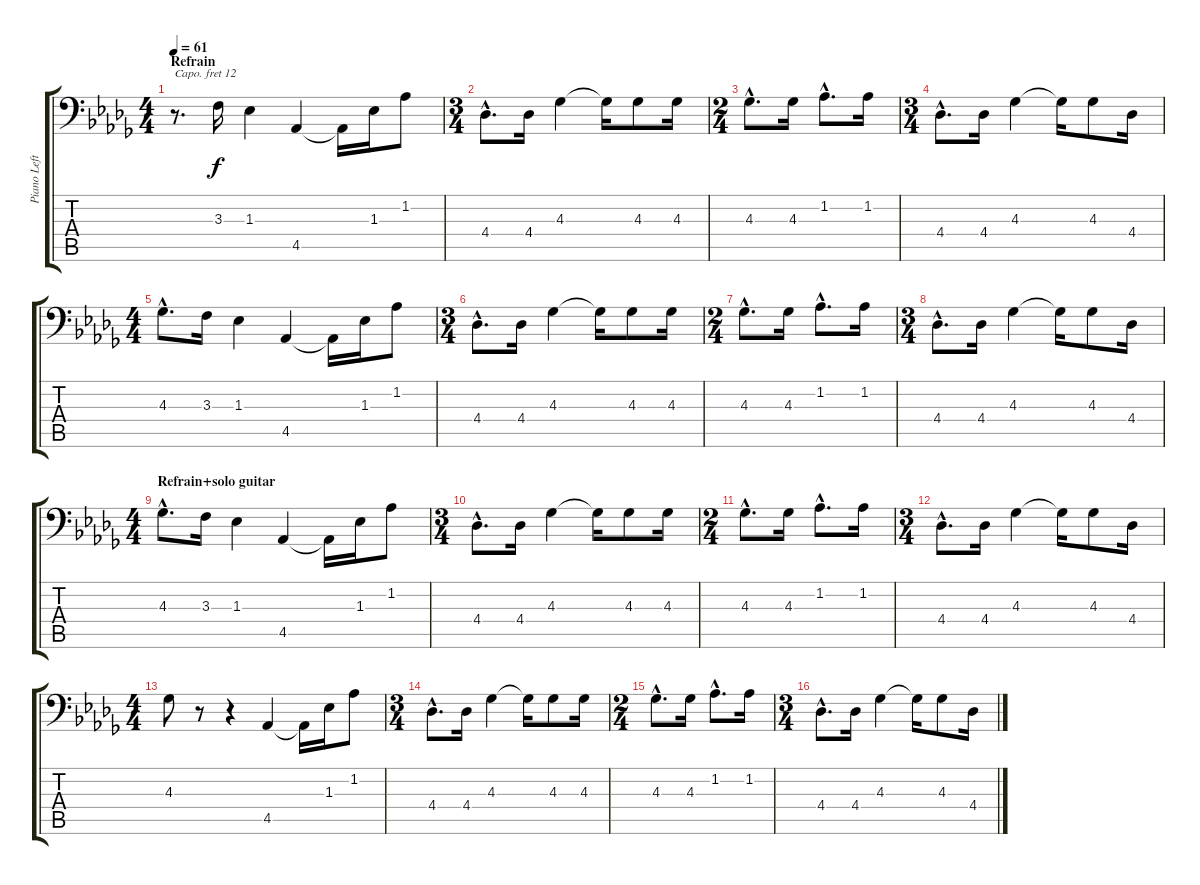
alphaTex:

\track ("Piano Left Hand" "Piano Left") {instrument acousticgrandpiano}
\staff {score tabs}
\capo 12
\tuning (C3 G2 D2 A1 E1 B0) {hide}
\ts (4 4)
\section ("" "Refrain")
\tempo 61
\clef f4
\ks db
r.8{d dy f} 3.3.16 1.3.4 4.5.4 4.5{t}.16 1.3.16 1.2.8 |
\ts (3 4)
4.4{hac}.8{d} 4.4.16 4.3.4 4.3{t}.16 4.3.8 4.3.16 |
\ts (2 4)
4.3{hac}.8{d} 4.3.16 1.2{hac}.8{d} 1.2.16 |
\ts (3 4)
4.4{hac}.8{d} 4.4.16 4.3.4 4.3{t}.16 4.3.8 4.4.16 |
\ts (4 4)
4.3{hac}.8{d} 3.3.16 1.3.4 4.5.4 4.5{t}.16 1.3.16 1.2.8 |
\ts (3 4)
4.4{hac}.8{d} 4.4.16 4.3.4 4.3{t}.16 4.3.8 4.3.16 |
\ts (2 4)
4.3{hac}.8{d} 4.3.16 1.2{hac}.8{d} 1.2.16 |
\ts (3 4)
4.4{hac}.8{d} 4.4.16 4.3.4 4.3{t}.16 4.3.8 4.4.16 |
\ts (4 4)
\section ("" "Refrain+solo guitar")
4.3{hac}.8{d} 3.3.16 1.3.4 4.5.4 4.5{t}.16 1.3.16 1.2.8 |
\ts (3 4)
4.4{hac}.8{d} 4.4.16 4.3.4 4.3{t}.16 4.3.8 4.3.16 |
\ts (2 4)
4.3{hac}.8{d} 4.3.16 1.2{hac}.8{d} 1.2.16 |
\ts (3 4)
4.4{hac}.8{d} 4.4.16 4.3.4 4.3{t}.16 4.3.8 4.4.16 |
\ts (4 4)
4.3.8 r.8 r.4 4.5.4 4.5{t}.16 1.3.16 1.2.8 |
\ts (3 4)
4.4{hac}.8{d} 4.4.16 4.3.4 4.3{t}.16 4.3.8 4.3.16 |
\ts (2 4)
4.3{hac}.8{d} 4.3.16 1.2{hac}.8{d} 1.2.16 |
\ts (3 4)
4.4{hac}.8{d} 4.4.16 4.3.4 4.3{t}.16 4.3.8 4.4.16
